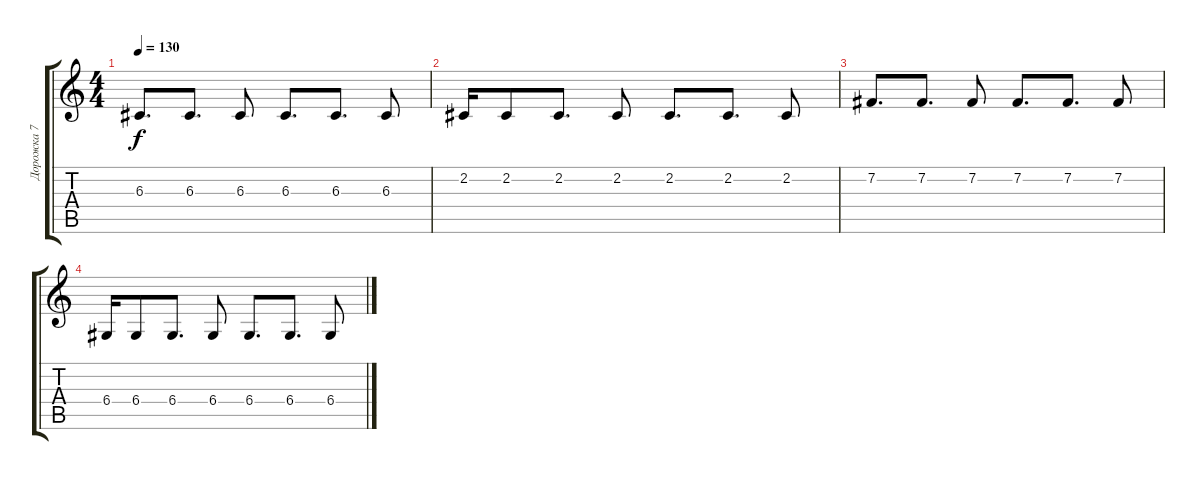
\track ("Дорожка 7" "Дорожка 7") {instrument electricgrandpiano}
\staff {score tabs}
\tuning (E4 B3 G3 D3 A2 E2) {hide}
\ts (4 4)
\tempo 130
\clef g2
\ks c
6.3.8{d dy f} 6.3.8{d} 6.3.8 6.3.8{d} 6.3.8{d} 6.3.8 |
2.2.16 2.2.8 2.2.8{d} 2.2.8 2.2.8{d} 2.2.8{d} 2.2.8 |
7.2.8{d} 7.2.8{d} 7.2.8 7.2.8{d} 7.2.8{d} 7.2.8 |
6.4.16 6.4.8 6.4.8{d} 6.4.8 6.4.8{d} 6.4.8{d} 6.4.8
